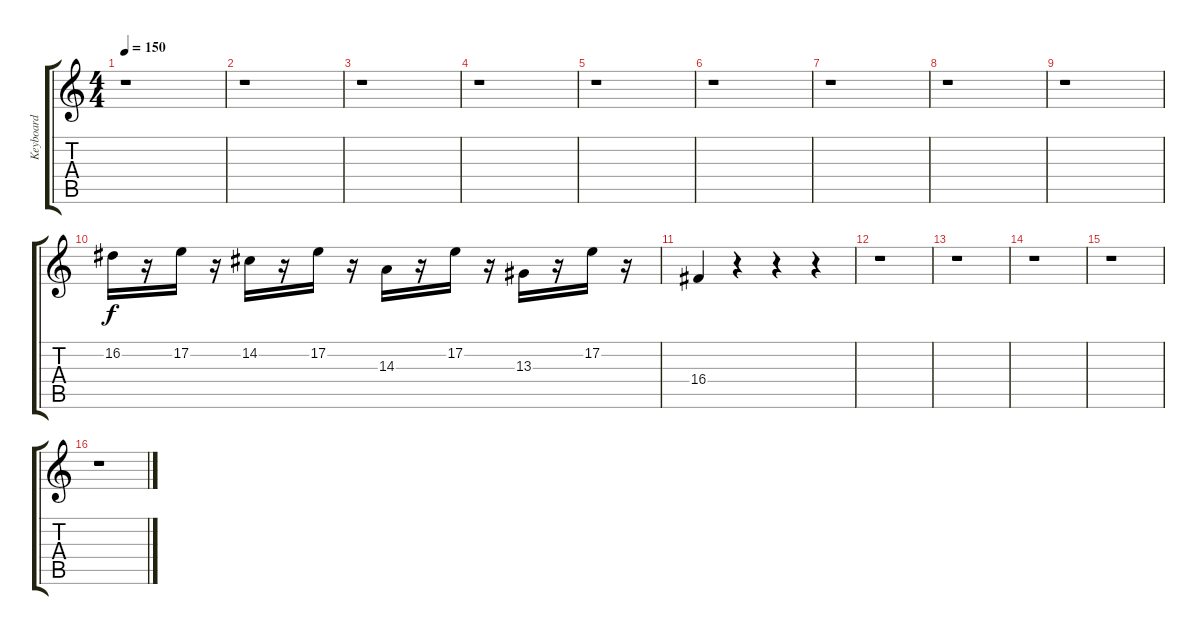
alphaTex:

\track ("Keyboard" "Keyboard") {instrument choiraahs}
\staff {score tabs}
\tuning (E4 B3 G3 D3 A2 E2) {hide}
\ts (4 4)
\tempo 150
\clef g2
\ks c
r.1{dy f} |
r.1 |
r.1 |
r.1 |
r.1 |
r.1 |
r.1 |
r.1 |
r.1 |
16.2.16{volume 12 instrument violin} r.16 17.2.16 r.16 14.2.16 r.16 17.2.16 r.16 14.3.16 r.16 17.2.16 r.16 13.3.16 r.16 17.2.16 r.16 |
16.4.4 r.4 r.4 r.4 |
r.1 |
r.1 |
r.1 |
r.1 |
r.1
